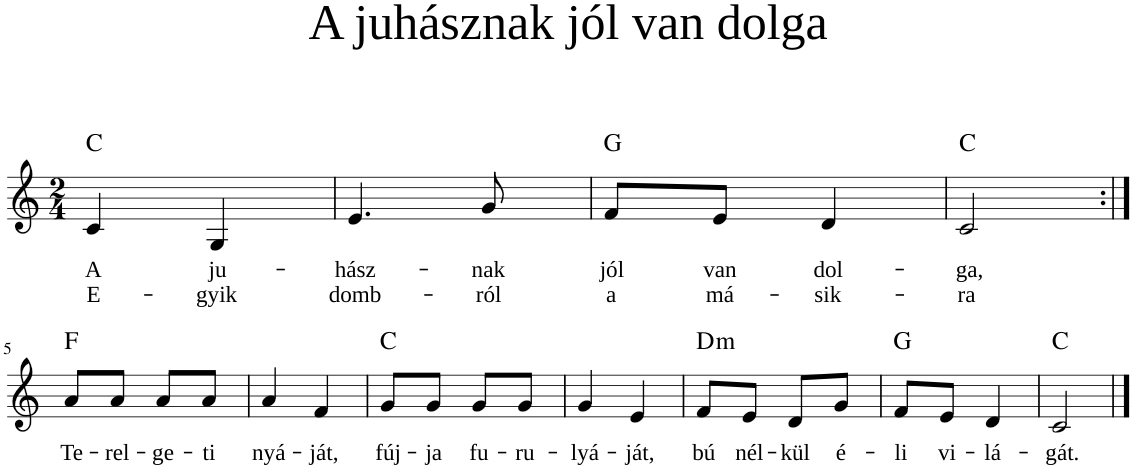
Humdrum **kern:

**kern	**text	**text	**harte
*part1	*part1	*part1	*part1
*staff1	*staff1	*staff1	*
*I"Piano	*	*	*
*I'Pno	*	*	*
*clefG2	*	*	*
*k[]	*	*	*
*M2/4	*	*	*
=1	=1	=1	=1
!	!LO:LY:b	!LO:LY:b	!
4c/	A	E-	C:maj
!	!LO:LY:b	!LO:LY:b	!
4G/	ju-	-gyik	.
=2	=2	=2	=2
!	!LO:LY:b	!LO:LY:b	!
4.e/	-hász-	domb-	.
!	!LO:LY:b	!LO:LY:b	!
8g/	-nak	-ról	.
=3	=3	=3	=3
!	!LO:LY:b	!LO:LY:b	!
8f/L	jól	a	G:maj
!	!LO:LY:b	!LO:LY:b	!
8e/J	van	má-	.
!	!LO:LY:b	!LO:LY:b	!
4d/	dol-	-sik-	.
=4	=4	=4	=4
!	!LO:LY:b	!LO:LY:b	!
2c/	-ga,	-ra	C:maj
!!LO:LB:g=z
=5:|!	=5:|!	=5:|!	=5:|!
!	!LO:LY:b	!	!
8a/L	Te-	.	F:maj
!	!LO:LY:b	!	!
8a/J	-rel-	.	.
!	!LO:LY:b	!	!
8a/L	-ge-	.	.
!	!LO:LY:b	!	!
8a/J	-ti	.	.
=6	=6	=6	=6
!	!LO:LY:b	!	!
4a/	nyá-	.	.
!	!LO:LY:b	!	!
4f/	-ját,	.	.
=7	=7	=7	=7
!	!LO:LY:b	!	!
8g/L	fúj-	.	C:maj
!	!LO:LY:b	!	!
8g/J	-ja	.	.
!	!LO:LY:b	!	!
8g/L	fu-	.	.
!	!LO:LY:b	!	!
8g/J	-ru-	.	.
=8	=8	=8	=8
!	!LO:LY:b	!	!
4g/	-lyá-	.	.
!	!LO:LY:b	!	!
4e/	-ját,	.	.
=9	=9	=9	=9
!	!LO:LY:b	!	!LO:H:kt=m
8f/L	bú	.	D:min
!	!LO:LY:b	!	!
8e/J	nél-	.	.
!	!LO:LY:b	!	!
8d/L	-kül	.	.
!	!LO:LY:b	!	!
8g/J	é-	.	.
=10	=10	=10	=10
!	!LO:LY:b	!	!
8f/L	-li	.	G:maj
!	!LO:LY:b	!	!
8e/J	vi-	.	.
!	!LO:LY:b	!	!
4d/	-lá-	.	.
=11	=11	=11	=11
!	!LO:LY:b	!	!
2c/	-gát.	.	C:maj
==	==	==	==
*-	*-	*-	*-
